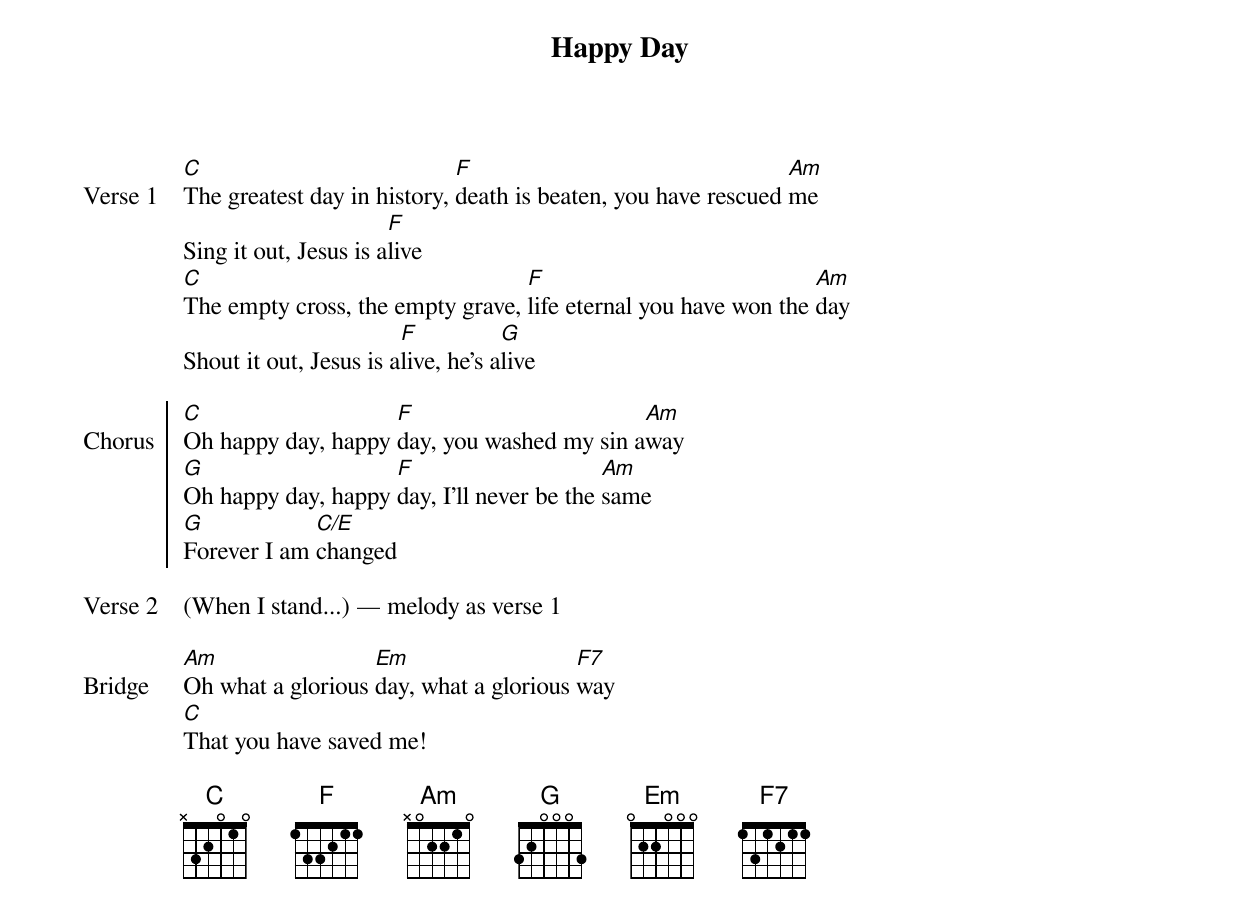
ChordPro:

{title: Happy Day}
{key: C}
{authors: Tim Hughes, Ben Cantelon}
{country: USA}
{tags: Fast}
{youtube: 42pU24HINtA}
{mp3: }
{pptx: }

{sov Verse 1}
[C]The greatest day in history, [F]death is beaten, you have rescued [Am]me
Sing it out, Jesus is a[F]live
[C]The empty cross, the empty grave, [F]life eternal you have won the [Am]day
Shout it out, Jesus is a[F]live, he’s a[G]live

{eov}
{soc Chorus}
[C]Oh happy day, happy [F]day, you washed my sin a[Am]way
[G]Oh happy day, happy [F]day, I’ll never be the [Am]same
[G]Forever I am [C/E]changed

{eoc}
{sov Verse 2}
(When I stand...) — melody as verse 1

{eov}
{sob Bridge}
[Am]Oh what a glorious [Em]day, what a glorious [F7]way
[C]That you have saved me!

{eob}
